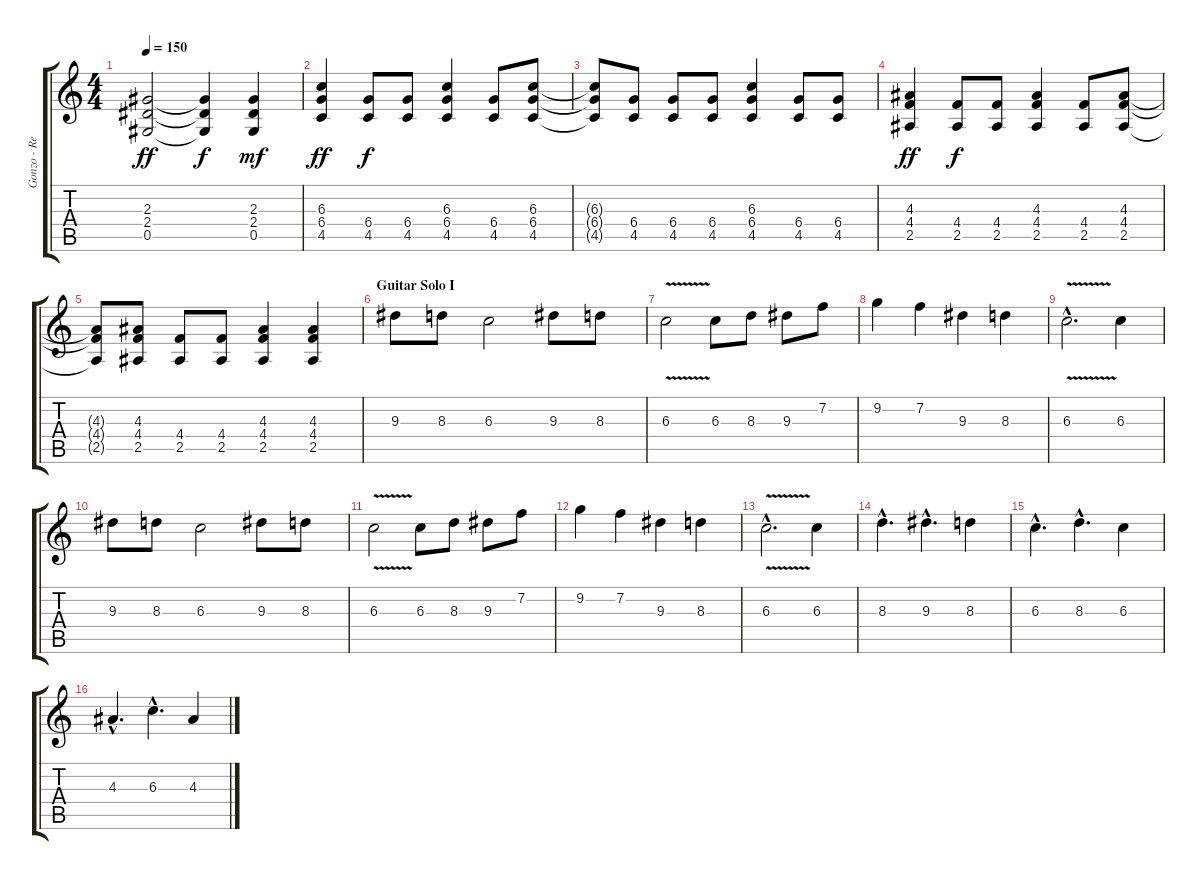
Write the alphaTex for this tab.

\track ("Gonzo - Refrain" "Gonzo - Re") {instrument overdrivenguitar}
\staff {score tabs}
\tuning (Eb4 Bb3 Gb3 Db3 Ab2 Eb2) {hide}
\ts (4 4)
\tempo 150
\clef g2
\ks c
(2.3 2.4 0.5).2{dy ff} (2.3{t} 2.4{t} 0.5{t}).4{dy f} (2.3 2.4 0.5).4{dy mf} |
(6.3 6.4 4.5).4{dy ff} (6.4 4.5).8{dy f} (6.4 4.5).8 (6.3 6.4 4.5).4 (6.4 4.5).8 (6.3 6.4 4.5).8 |
(6.3{t} 6.4{t} 4.5{t}).8 (6.4 4.5).8 (6.4 4.5).8 (6.4 4.5).8 (6.3 6.4 4.5).4 (6.4 4.5).8 (6.4 4.5).8 |
(4.3 4.4 2.5).4{dy ff} (4.4 2.5).8{dy f} (4.4 2.5).8 (4.3 4.4 2.5).4 (4.4 2.5).8 (4.3 4.4 2.5).8 |
(4.3{t} 4.4{t} 2.5{t}).8 (4.3 4.4 2.5).8 (4.4 2.5).8 (4.4 2.5).8 (4.3 4.4 2.5).4 (4.3 4.4 2.5).4 |
\section ("" "Guitar Solo I")
9.3.8{volume 13} 8.3.8 6.3.2 9.3.8 8.3.8 |
6.3{v}.2 6.3.8 8.3.8 9.3.8 7.2.8 |
9.2.4 7.2.4 9.3.4 8.3.4 |
6.3{v hac}.2{d} 6.3.4 |
9.3.8 8.3.8 6.3.2 9.3.8 8.3.8 |
6.3{v}.2 6.3.8 8.3.8 9.3.8 7.2.8 |
9.2.4 7.2.4 9.3.4 8.3.4 |
6.3{v hac}.2{d} 6.3.4 |
8.3{hac}.4{d} 9.3{hac}.4{d} 8.3.4 |
6.3{hac}.4{d} 8.3{hac}.4{d} 6.3.4 |
4.3{hac}.4{d} 6.3{hac}.4{d} 4.3.4
